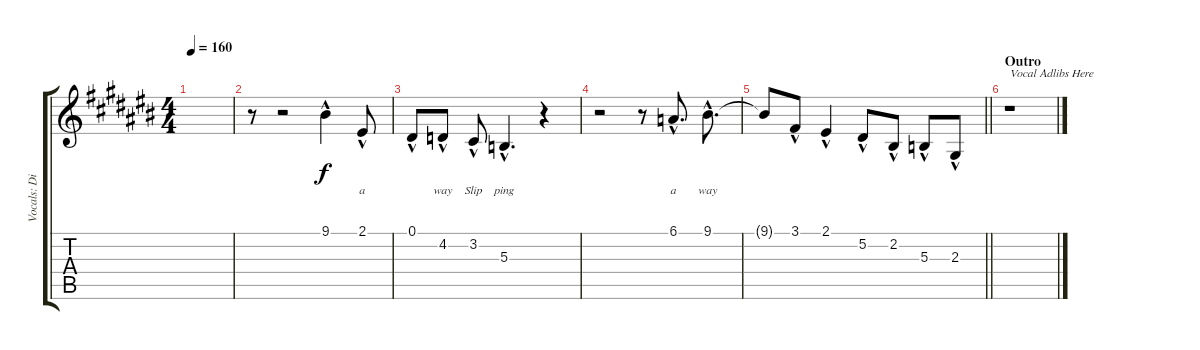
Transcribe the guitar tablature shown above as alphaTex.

\track ("Vocals: Dio" "Vocals: Di") {instrument lead2sawtooth}
\staff {score tabs}
\tuning (Eb4 Bb3 Gb3 Db3 Ab2 Eb2) {hide}
\ts (4 4)
\tempo 160
\clef g2
\ks c#
|
r.8 r.2 9.1{hac}.4{lyrics (0 "") lyrics (1 "") lyrics (2 "") lyrics (3 "") lyrics (4 "")} 2.1{hac}.8{lyrics (0 "a") lyrics (1 "") lyrics (2 "") lyrics (3 "") lyrics (4 "")} |
0.1{hac}.8{lyrics (0 "") lyrics (1 "") lyrics (2 "") lyrics (3 "") lyrics (4 "")} 4.2{hac}.8{lyrics (0 "way") lyrics (1 "") lyrics (2 "") lyrics (3 "") lyrics (4 "")} 3.2{hac}.8{lyrics (0 "Slip") lyrics (1 "") lyrics (2 "") lyrics (3 "") lyrics (4 "")} 5.3{hac}.4{d lyrics (0 "ping") lyrics (1 "") lyrics (2 "") lyrics (3 "") lyrics (4 "")} r.4 |
r.2 r.8 6.1{hac}.8{d lyrics (0 "a") lyrics (1 "") lyrics (2 "") lyrics (3 "") lyrics (4 "")} 9.1{hac}.8{d lyrics (0 "way") lyrics (1 "") lyrics (2 "") lyrics (3 "") lyrics (4 "")} |
\barLineRight lightlight
9.1{t}.8 3.1{hac}.8 2.1{hac}.4 5.2{hac}.8 2.2{hac}.8 5.3{hac}.8 2.3{hac}.8 |
\section ("" "Outro")
r.1{txt "Vocal Adlibs Here"}
